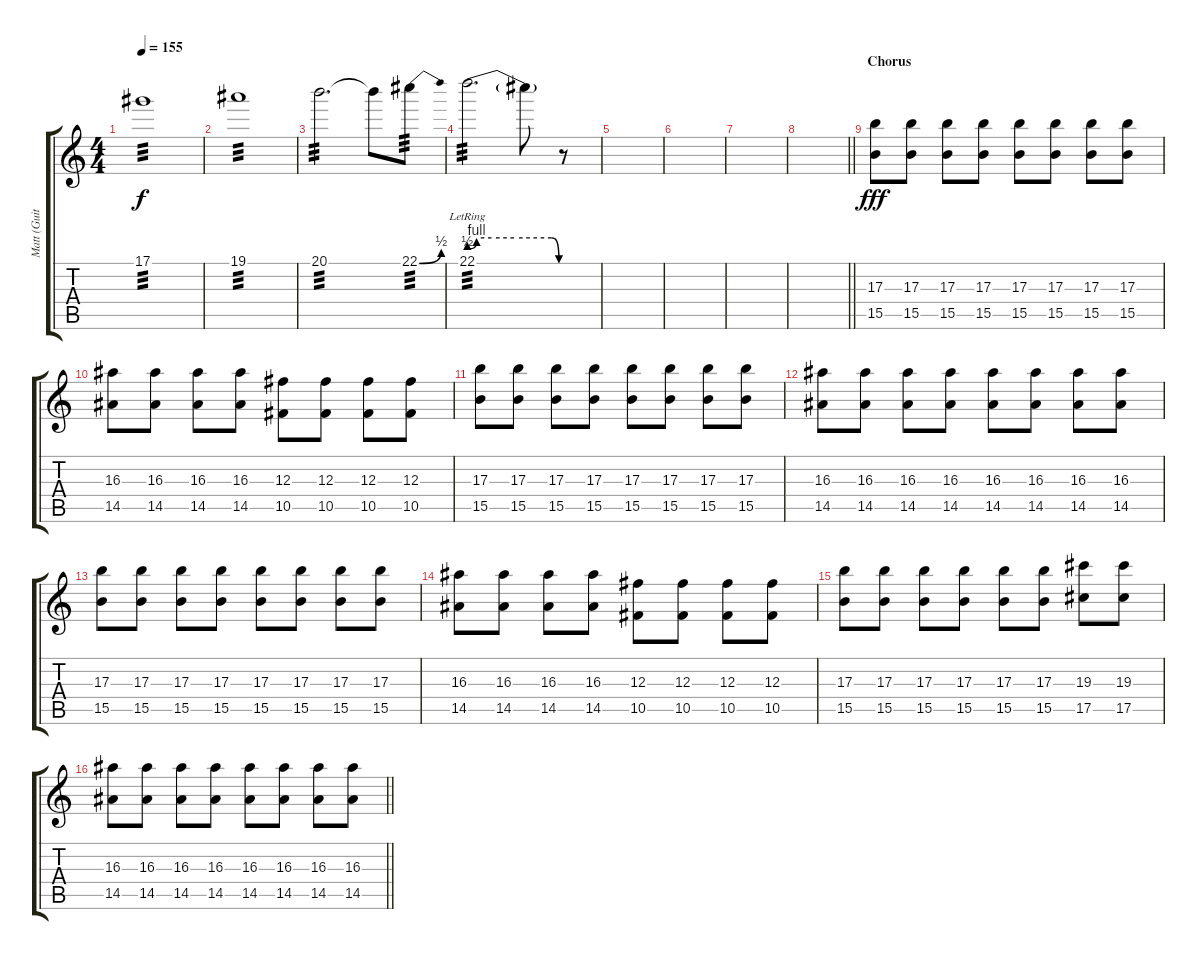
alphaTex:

\track ("Matt (Guitar)" "Matt (Guit") {instrument overdrivenguitar}
\staff {score tabs}
\tuning (Eb4 Bb3 Gb3 Db3 Ab2 Db2) {hide}
\ts (4 4)
\tempo 155
\clef g2
\ks c
17.1.1{tp 3 dy f} |
19.1.1{tp 3} |
20.1.2{d tp 3} 20.1{t}.8 22.1{be (bend 0 0 60 2)}.8{tp 3} |
22.1{be (custom 0 2 5 4 15 4 30 4 55 4 60 0) lr}.2{d tp 3} 22.1{t}.8 r.8 |
|
|
|
\barLineRight lightlight
|
\section ("" "Chorus")
(17.3 15.5).8{dy fff volume 13} (17.3 15.5).8 (17.3 15.5).8 (17.3 15.5).8 (17.3 15.5).8 (17.3 15.5).8 (17.3 15.5).8 (17.3 15.5).8 |
(16.3 14.5).8 (16.3 14.5).8 (16.3 14.5).8 (16.3 14.5).8 (12.3 10.5).8 (12.3 10.5).8 (12.3 10.5).8 (12.3 10.5).8 |
(17.3 15.5).8 (17.3 15.5).8 (17.3 15.5).8 (17.3 15.5).8 (17.3 15.5).8 (17.3 15.5).8 (17.3 15.5).8 (17.3 15.5).8 |
(16.3 14.5).8 (16.3 14.5).8 (16.3 14.5).8 (16.3 14.5).8 (16.3 14.5).8 (16.3 14.5).8 (16.3 14.5).8 (16.3 14.5).8 |
(17.3 15.5).8 (17.3 15.5).8 (17.3 15.5).8 (17.3 15.5).8 (17.3 15.5).8 (17.3 15.5).8 (17.3 15.5).8 (17.3 15.5).8 |
(16.3 14.5).8 (16.3 14.5).8 (16.3 14.5).8 (16.3 14.5).8 (12.3 10.5).8 (12.3 10.5).8 (12.3 10.5).8 (12.3 10.5).8 |
(17.3 15.5).8 (17.3 15.5).8 (17.3 15.5).8 (17.3 15.5).8 (17.3 15.5).8 (17.3 15.5).8 (19.3 17.5).8 (19.3 17.5).8 |
\barLineRight lightlight
(16.3 14.5).8 (16.3 14.5).8 (16.3 14.5).8 (16.3 14.5).8 (16.3 14.5).8 (16.3 14.5).8 (16.3 14.5).8 (16.3 14.5).8
